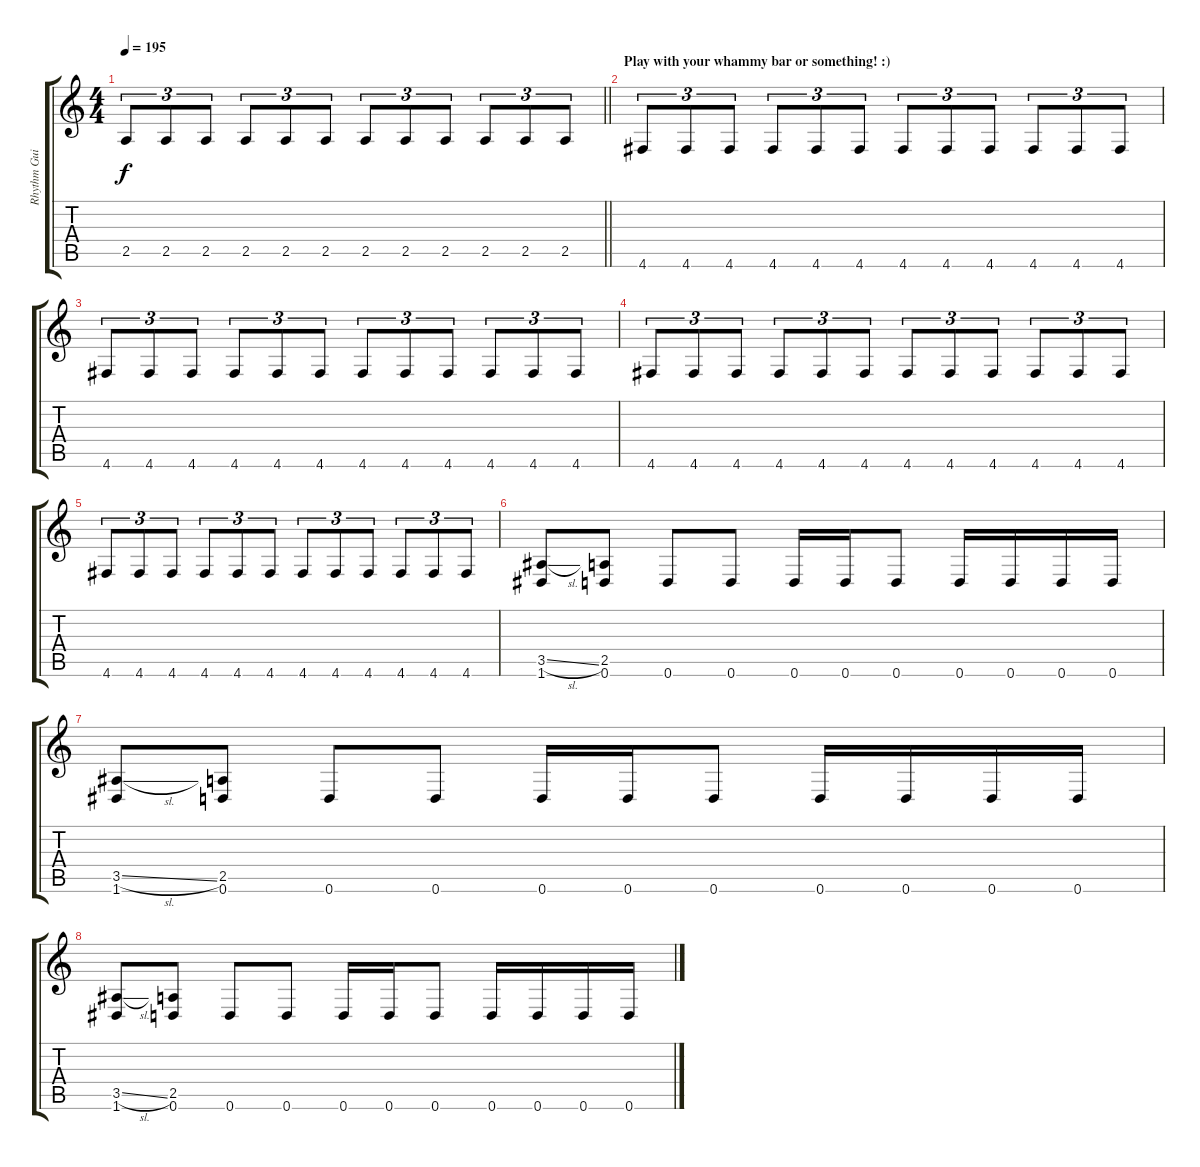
\track ("Rhythm Guitar" "Rhythm Gui") {instrument distortionguitar}
\staff {score tabs}
\tuning (D4 A3 F3 C3 G2 D2) {hide}
\ts (4 4)
\tempo 195
\clef g2
\barLineRight lightlight
\ks c
2.5.8{tu (3 2) dy f} 2.5.8{tu (3 2)} 2.5.8{tu (3 2)} 2.5.8{tu (3 2)} 2.5.8{tu (3 2)} 2.5.8{tu (3 2)} 2.5.8{tu (3 2)} 2.5.8{tu (3 2)} 2.5.8{tu (3 2)} 2.5.8{tu (3 2)} 2.5.8{tu (3 2)} 2.5.8{tu (3 2)} |
\section ("" "Play with your whammy bar or something! :)")
4.6.8{tu (3 2)} 4.6.8{tu (3 2)} 4.6.8{tu (3 2)} 4.6.8{tu (3 2)} 4.6.8{tu (3 2)} 4.6.8{tu (3 2)} 4.6.8{tu (3 2)} 4.6.8{tu (3 2)} 4.6.8{tu (3 2)} 4.6.8{tu (3 2)} 4.6.8{tu (3 2)} 4.6.8{tu (3 2)} |
4.6.8{tu (3 2)} 4.6.8{tu (3 2)} 4.6.8{tu (3 2)} 4.6.8{tu (3 2)} 4.6.8{tu (3 2)} 4.6.8{tu (3 2)} 4.6.8{tu (3 2)} 4.6.8{tu (3 2)} 4.6.8{tu (3 2)} 4.6.8{tu (3 2)} 4.6.8{tu (3 2)} 4.6.8{tu (3 2)} |
4.6.8{tu (3 2)} 4.6.8{tu (3 2)} 4.6.8{tu (3 2)} 4.6.8{tu (3 2)} 4.6.8{tu (3 2)} 4.6.8{tu (3 2)} 4.6.8{tu (3 2)} 4.6.8{tu (3 2)} 4.6.8{tu (3 2)} 4.6.8{tu (3 2)} 4.6.8{tu (3 2)} 4.6.8{tu (3 2)} |
4.6.8{tu (3 2)} 4.6.8{tu (3 2)} 4.6.8{tu (3 2)} 4.6.8{tu (3 2)} 4.6.8{tu (3 2)} 4.6.8{tu (3 2)} 4.6.8{tu (3 2)} 4.6.8{tu (3 2)} 4.6.8{tu (3 2)} 4.6.8{tu (3 2)} 4.6.8{tu (3 2)} 4.6.8{tu (3 2)} |
(3.5{sl} 1.6).8 (2.5 0.6).8 0.6.8 0.6.8 0.6.16 0.6.16 0.6.8 0.6.16 0.6.16 0.6.16 0.6.16 |
(3.5{sl} 1.6).8 (2.5 0.6).8 0.6.8 0.6.8 0.6.16 0.6.16 0.6.8 0.6.16 0.6.16 0.6.16 0.6.16 |
(3.5{sl} 1.6).8 (2.5 0.6).8 0.6.8 0.6.8 0.6.16 0.6.16 0.6.8 0.6.16 0.6.16 0.6.16 0.6.16
